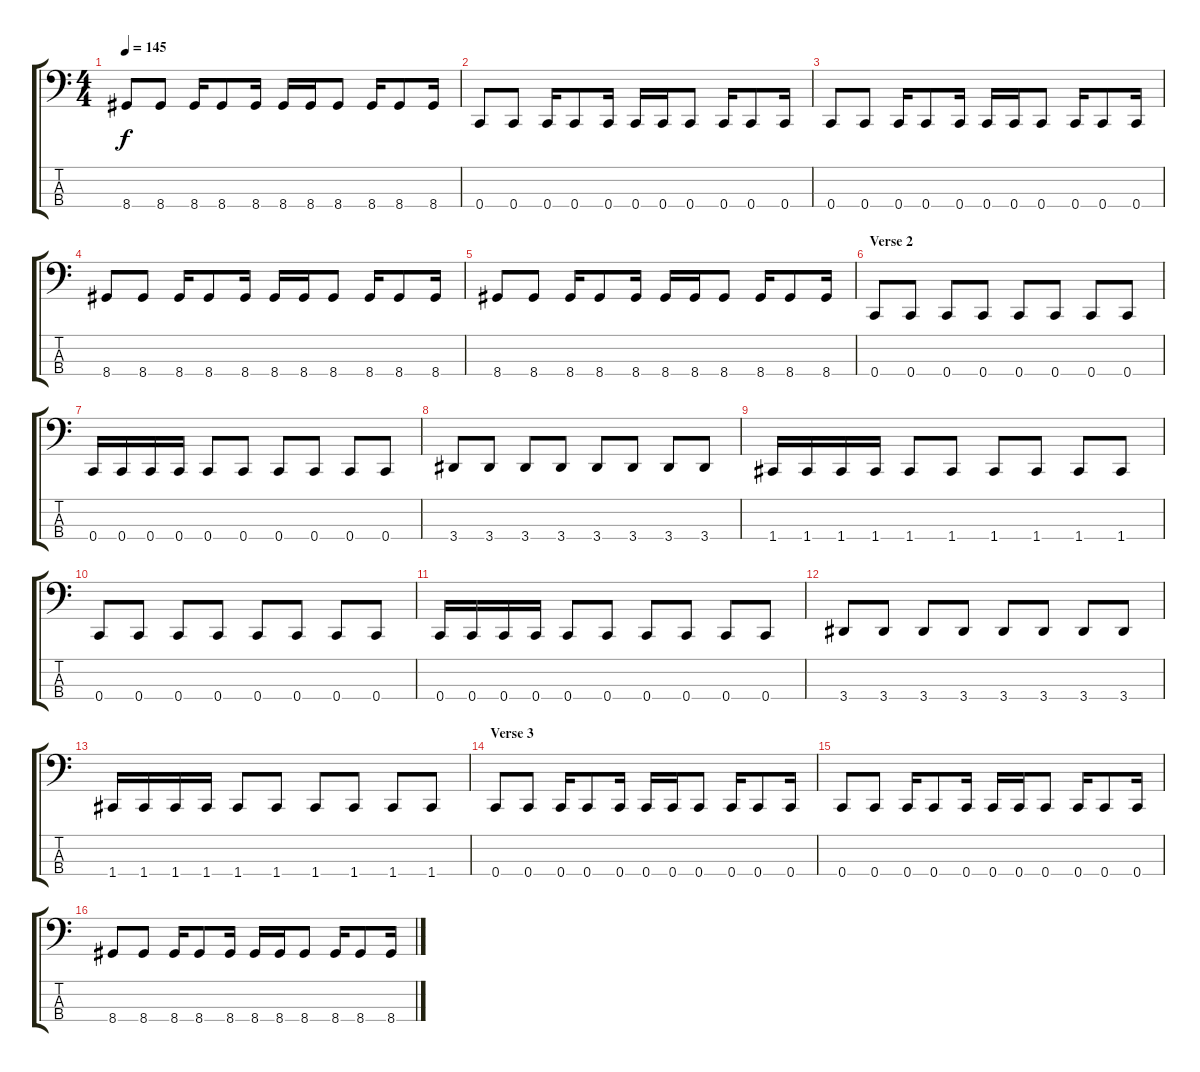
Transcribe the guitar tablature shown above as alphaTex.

\track "" {instrument electricbasspick}
\staff {score tabs}
\tuning (Eb2 Bb1 F1 C1) {hide}
\ts (4 4)
\tempo 145
\clef f4
\ks c
8.4.8{dy f} 8.4.8 8.4.16 8.4.8 8.4.16 8.4.16 8.4.16 8.4.8 8.4.16 8.4.8 8.4.16 |
0.4.8 0.4.8 0.4.16 0.4.8 0.4.16 0.4.16 0.4.16 0.4.8 0.4.16 0.4.8 0.4.16 |
0.4.8 0.4.8 0.4.16 0.4.8 0.4.16 0.4.16 0.4.16 0.4.8 0.4.16 0.4.8 0.4.16 |
8.4.8 8.4.8 8.4.16 8.4.8 8.4.16 8.4.16 8.4.16 8.4.8 8.4.16 8.4.8 8.4.16 |
8.4.8 8.4.8 8.4.16 8.4.8 8.4.16 8.4.16 8.4.16 8.4.8 8.4.16 8.4.8 8.4.16 |
\section ("" "Verse 2")
0.4.8 0.4.8 0.4.8 0.4.8 0.4.8 0.4.8 0.4.8 0.4.8 |
0.4.16 0.4.16 0.4.16 0.4.16 0.4.8 0.4.8 0.4.8 0.4.8 0.4.8 0.4.8 |
3.4.8 3.4.8 3.4.8 3.4.8 3.4.8 3.4.8 3.4.8 3.4.8 |
1.4.16 1.4.16 1.4.16 1.4.16 1.4.8 1.4.8 1.4.8 1.4.8 1.4.8 1.4.8 |
0.4.8 0.4.8 0.4.8 0.4.8 0.4.8 0.4.8 0.4.8 0.4.8 |
0.4.16 0.4.16 0.4.16 0.4.16 0.4.8 0.4.8 0.4.8 0.4.8 0.4.8 0.4.8 |
3.4.8 3.4.8 3.4.8 3.4.8 3.4.8 3.4.8 3.4.8 3.4.8 |
1.4.16 1.4.16 1.4.16 1.4.16 1.4.8 1.4.8 1.4.8 1.4.8 1.4.8 1.4.8 |
\section ("" "Verse 3")
0.4.8 0.4.8 0.4.16 0.4.8 0.4.16 0.4.16 0.4.16 0.4.8 0.4.16 0.4.8 0.4.16 |
0.4.8 0.4.8 0.4.16 0.4.8 0.4.16 0.4.16 0.4.16 0.4.8 0.4.16 0.4.8 0.4.16 |
8.4.8 8.4.8 8.4.16 8.4.8 8.4.16 8.4.16 8.4.16 8.4.8 8.4.16 8.4.8 8.4.16
